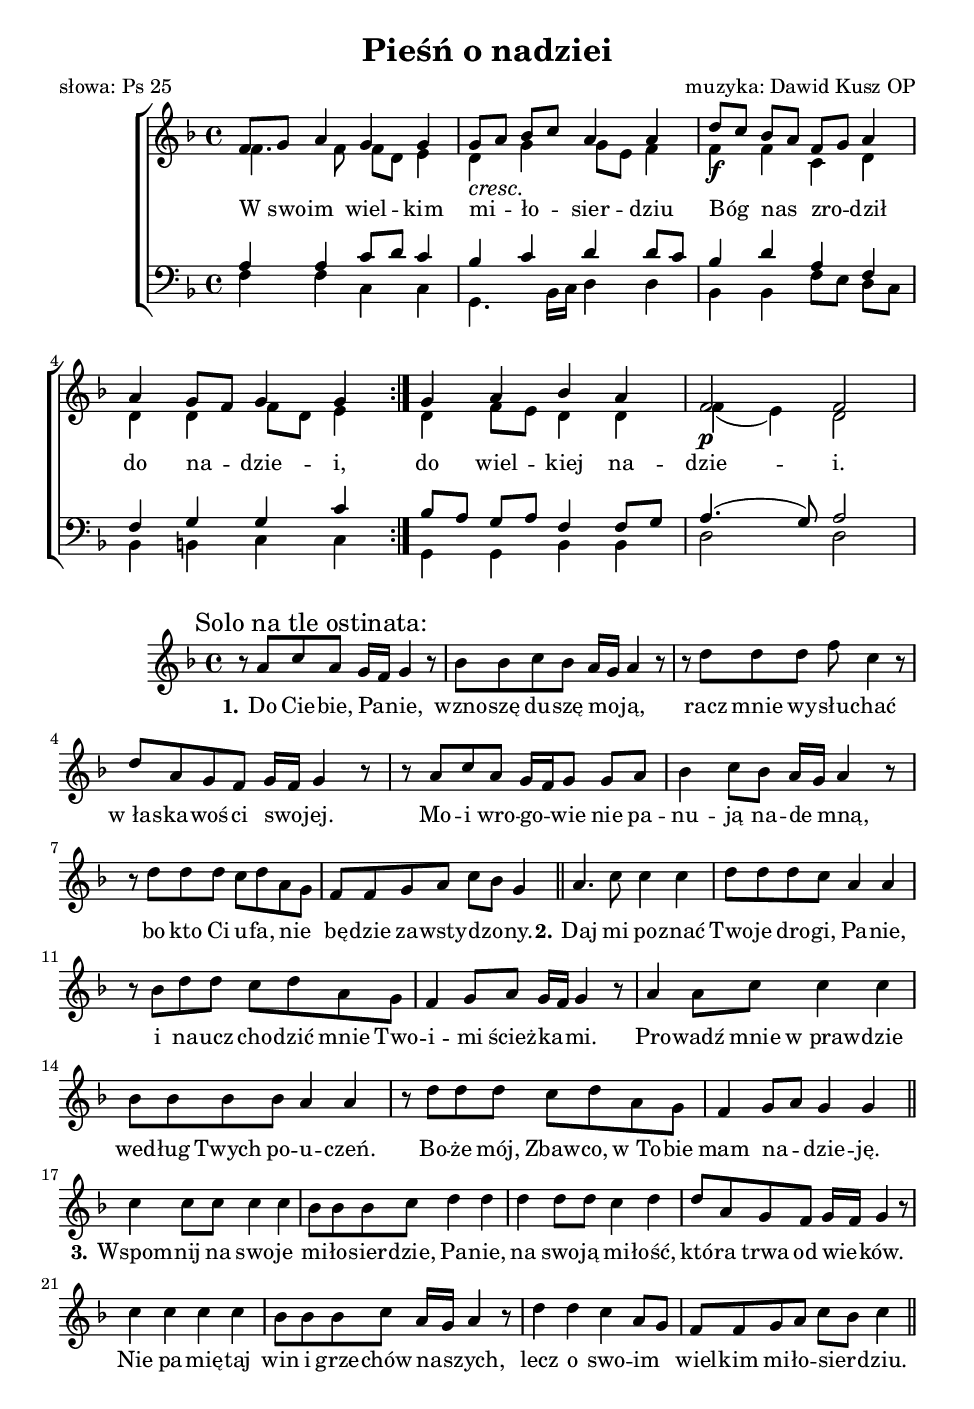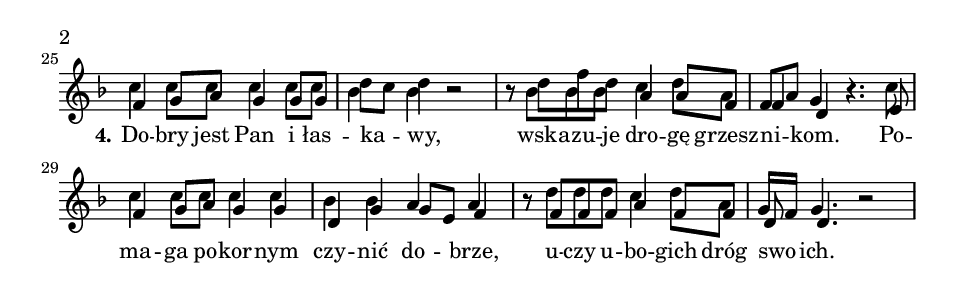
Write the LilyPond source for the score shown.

\version "2.17.3"
#(set-global-staff-size 17.5)

\header	{
  title = "Pieśń o nadziei"
  poet = "słowa: Ps 25"
  composer = "muzyka: Dawid Kusz OP"
}

\paper {
  paper-width = 165 \mm
  paper-height = 240 \mm
  line-width = 145 \mm
}
%--------------------------------MELODY--------------------------------
sopranomelody = \relative c'' {
  \key d \minor
  \time 4/4
  \repeat volta 2 {
    f,8[ g8] a4 g g | g8[\cresc a]\! bes[ c] a4 a
    d8[ \f c] bes[ a] f[ g] a4 | a4 g8[ f] g4 g
  }
  g4 a bes a | f2\p f 
}
altomelody = \relative f' {
  \key d \minor
  \time 4/4
  \repeat volta 2 {
    f4. f8 f[ d] e4 | d g g8[ e] f4
    f f c d | d d f8[ d] e4
  }
  d4 f8[ e] d4 d | f( e) d2
}
tenormelody = \relative c' {
  \key d \minor
  \time 4/4
  \repeat volta 2 {
    a4 a c8[ d] c4 | bes c d d8[ c]
    bes4 d a f | f g g c
  }
  bes8[ a] g[ a] f4 f8[ g] | a4.( g8) a2
}
bassmelody = \relative f {
  \key d \minor
  \time 4/4
  \repeat volta 2 {
    f4 f c c | g4. bes16[ c] d4 d
    bes bes f'8[ e] d[ c] | bes4 b c c
  }
  g4 g bes bes | d2 d
}
akordy = \chordmode {
  f2 c
  g2 d:m
  bes2 f4 d:m
  bes4 g c2
  g bes
  d1:m
}
%--------------------------------LYRICS--------------------------------
text = \lyricmode {
  W_swo -- im wiel -- kim
  mi -- ło -- sier -- dziu
  Bóg nas zro -- dził do na -- dzie -- i,
  do wiel -- kiej na -- dzie -- i.
}
%--------------------------------ALL-FILE VARIABLE--------------------------------

\score {
  \new ChoirStaff <<
    \new Staff = women <<
      \clef treble
      \new Voice = soprano {
        \voiceOne
        \sopranomelody
      }
      \new Voice = alto {
        \voiceTwo
        \altomelody
      }
    >>
    \new Lyrics = sopranolyrics \lyricsto soprano \text

    \new Staff = men <<
      \clef bass
      \new Voice = tenor {
        \voiceOne
        \tenormelody
      }
      \new Voice = bass {
        \voiceTwo
        \bassmelody
      }
    >>
  >>
  \layout {
    \autoBeamOff
  }
}


\score {
  \relative f' {
    \key d \minor
    \time 4/4
    \mark \markup "Solo na tle ostinata:"
    r8 a c a g16\melisma f\melismaEnd g4 r8
    bes8 bes c bes a16\melisma g\melismaEnd a4 r8
    r8 d d d f c4 r8
    d8 a g f g16\melisma f\melismaEnd g4 r8
    r8 a c a g16\melisma f \melismaEnd g8 g a
    bes4 c8 bes a16\melisma g\melismaEnd a4 r8
    r8 d d d c d a\melisma g\melismaEnd
    f8 f g a c\melisma bes\melismaEnd g4
    \bar "||"
    a4. c8 c4 c
    d8 d d c a4 a
    r8 bes d d c d a g
    f4 g8 a g16\melisma f\melismaEnd g4 r8
    a4 a8 c c4 c
    bes8 bes bes bes a4 a
    r8 d d d c d a g
    f4 g8\melisma a\melismaEnd g4 g
    \bar "||"
    c4 c8 c c4 c
    bes8 bes bes c d4 d
    d4 d8 d c4 d
    d8 a g f g16\melisma f\melismaEnd g4 r8
    c4 c  c c
    bes8 bes bes c a16\melisma g\melismaEnd a4 r8
    d4 d c a8\melisma g\melismaEnd
    f f g a c\melisma bes \melismaEnd c4
    \bar "||"
    <<
      {
        c4 c8 c c4 c8 c
        d8\melisma c\melismaEnd d4 r2
        r8 d8 f d c4 d8 a
        f\melisma a\melismaEnd g4 r4. c8
        c4 c8 c c4 c
        bes4 bes a a
        r8 d8 d d c4 d8 a
        g16\melisma f\melismaEnd g4.
      }
      \new Voice {
        f4 g8 a g4 g8 g
        bes4 bes r2
        r8 bes8 bes bes a4 a8 f8
        f4 d r4. e8
        f4 g8 a g4 g
        d g g8\melisma e\melismaEnd f4
        r8 f f f a4 f8 f
        d8 d4.
      }
    >>
    r2
  }
  \addlyrics {
    \set stanza = "1."
    Do Cie -- bie, Pa -- nie,
    wzno -- szę du -- szę mo -- ją,
    racz mnie wy -- słu -- chać
    w_łas -- ka -- woś -- ci swo -- jej.
    Mo -- i wro -- go -- wie
    nie pa -- nu -- ją na -- de mną,
    bo kto Ci u -- fa, nie
    bę -- dzie za -- wsty -- dzo -- ny.
    \set stanza = "2."
    Daj mi po -- znać
    Two -- je dro -- gi, Pa -- nie,
    i na -- ucz cho -- dzić mnie Two --
    i -- mi ścież -- ka -- mi.
    Pro -- wadź mnie w_praw -- dzie
    wed -- ług Twych po -- u -- czeń.
    Bo -- że mój, Zbaw -- co, w_To -- bie
    mam na -- dzie -- ję.
    \set stanza = "3."
    Wspom -- nij na swo -- je
    mi -- ło -- sier -- dzie, Pa -- nie,
    na swo -- ją mi -- łość,
    któ -- ra trwa od wie -- ków.
    Nie pa -- mię -- taj
    win i grze -- chów na -- szych,
    lecz o swo -- im
    wiel -- kim mi -- ło -- sier -- dziu.
    \set stanza = "4."
    Do -- bry jest Pan i łas --
    ka -- wy,
    wska -- zu -- je dro -- gę grzesz --
    ni -- kom. Po --
    ma -- ga po -- kor -- nym
    czy -- nić do -- brze,
    u -- czy u -- bo -- gich dróg swo -- ich.
  }
}
